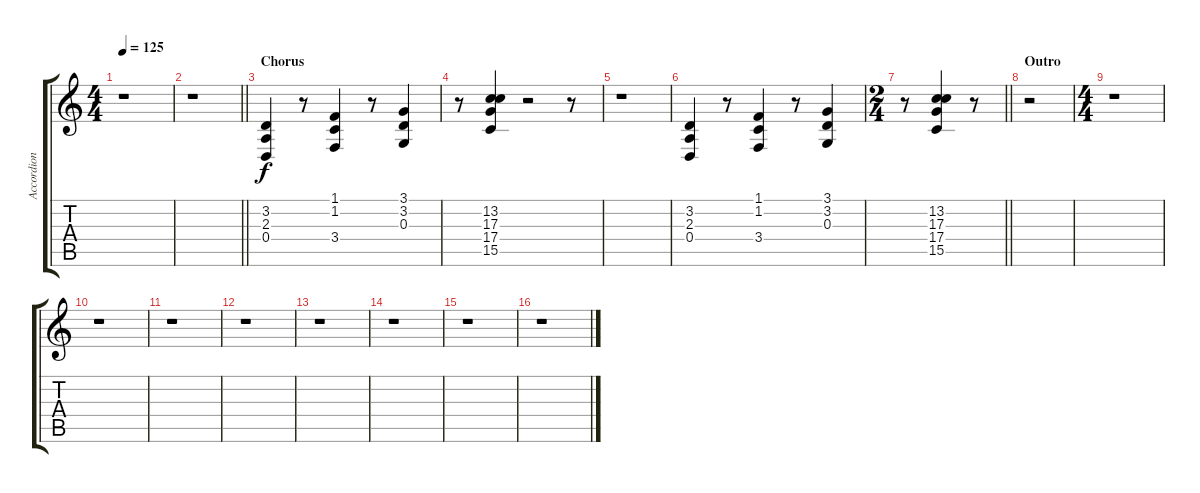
\track ("Accordion" "Accordion") {instrument accordion}
\staff {score tabs}
\tuning (E4 B3 G3 D3 A2 E2) {hide}
\ts (4 4)
\tempo 125
\clef g2
\ks c
r.1{dy f} |
\barLineRight lightlight
r.1 |
\section ("" "Chorus")
(3.2 2.3 0.4).4 r.8 (1.1 1.2 3.4).4 r.8 (3.1 3.2 0.3).4 |
r.8 (13.2 17.3 17.4 15.5).4 r.2 r.8 |
r.1 |
(3.2 2.3 0.4).4 r.8 (1.1 1.2 3.4).4 r.8 (3.1 3.2 0.3).4 |
\ts (2 4)
\barLineRight lightlight
r.8 (13.2 17.3 17.4 15.5).4 r.8 |
\section ("" "Outro")
r.2 |
\ts (4 4)
r.1 |
r.1 |
r.1 |
r.1 |
r.1 |
r.1 |
r.1 |
r.1
